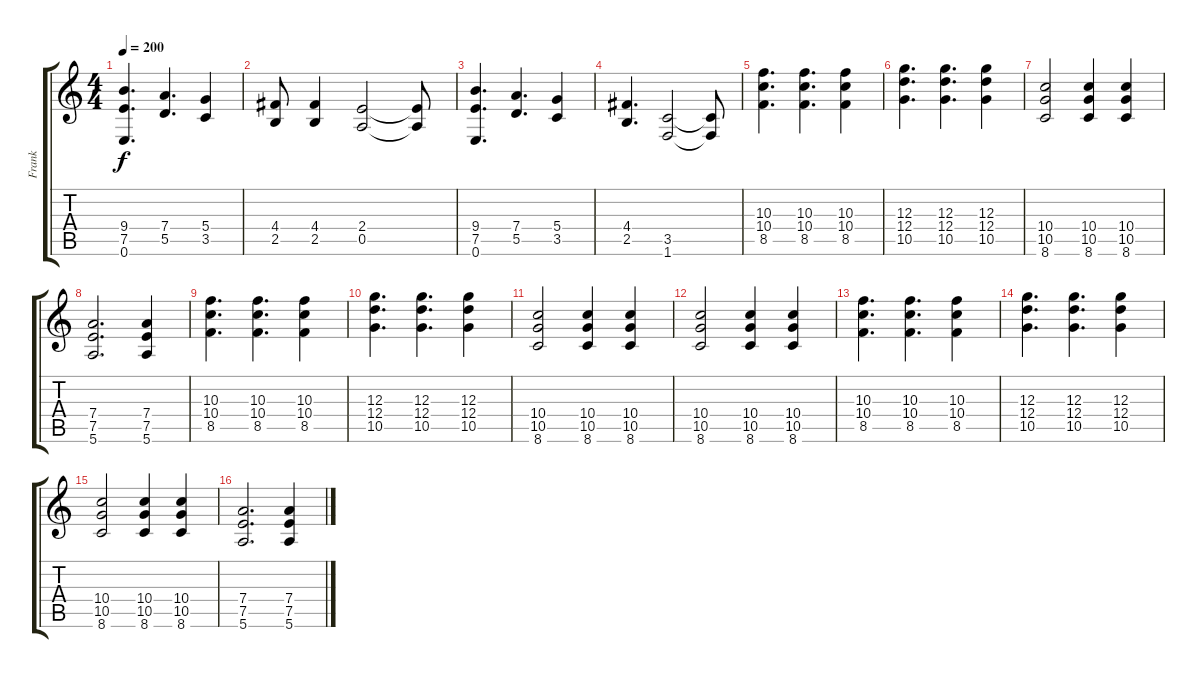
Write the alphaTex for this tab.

\track ("Frank" "Frank") {instrument distortionguitar}
\staff {score tabs}
\tuning (E4 B3 G3 D3 A2 E2) {hide}
\ts (4 4)
\tempo 200
\clef g2
\ks c
(9.4 7.5 0.6).4{d dy f} (7.4 5.5).4{d} (5.4 3.5).4 |
(4.4 2.5).8 (4.4 2.5).4 (2.4 0.5).2 (2.4{t} 0.5{t}).8 |
(9.4 7.5 0.6).4{d} (7.4 5.5).4{d} (5.4 3.5).4 |
(4.4 2.5).4{d} (3.5 1.6).2 (3.5{t} 1.6{t}).8 |
(10.3 10.4 8.5).4{d} (10.3 10.4 8.5).4{d} (10.3 10.4 8.5).4 |
(12.3 12.4 10.5).4{d} (12.3 12.4 10.5).4{d} (12.3 12.4 10.5).4 |
(10.4 10.5 8.6).2 (10.4 10.5 8.6).4 (10.4 10.5 8.6).4 |
(7.4 7.5 5.6).2{d} (7.4 7.5 5.6).4 |
(10.3 10.4 8.5).4{d} (10.3 10.4 8.5).4{d} (10.3 10.4 8.5).4 |
(12.3 12.4 10.5).4{d} (12.3 12.4 10.5).4{d} (12.3 12.4 10.5).4 |
(10.4 10.5 8.6).2 (10.4 10.5 8.6).4 (10.4 10.5 8.6).4 |
(10.4 10.5 8.6).2 (10.4 10.5 8.6).4 (10.4 10.5 8.6).4 |
(10.3 10.4 8.5).4{d} (10.3 10.4 8.5).4{d} (10.3 10.4 8.5).4 |
(12.3 12.4 10.5).4{d} (12.3 12.4 10.5).4{d} (12.3 12.4 10.5).4 |
(10.4 10.5 8.6).2 (10.4 10.5 8.6).4 (10.4 10.5 8.6).4 |
(7.4 7.5 5.6).2{d} (7.4 7.5 5.6).4
